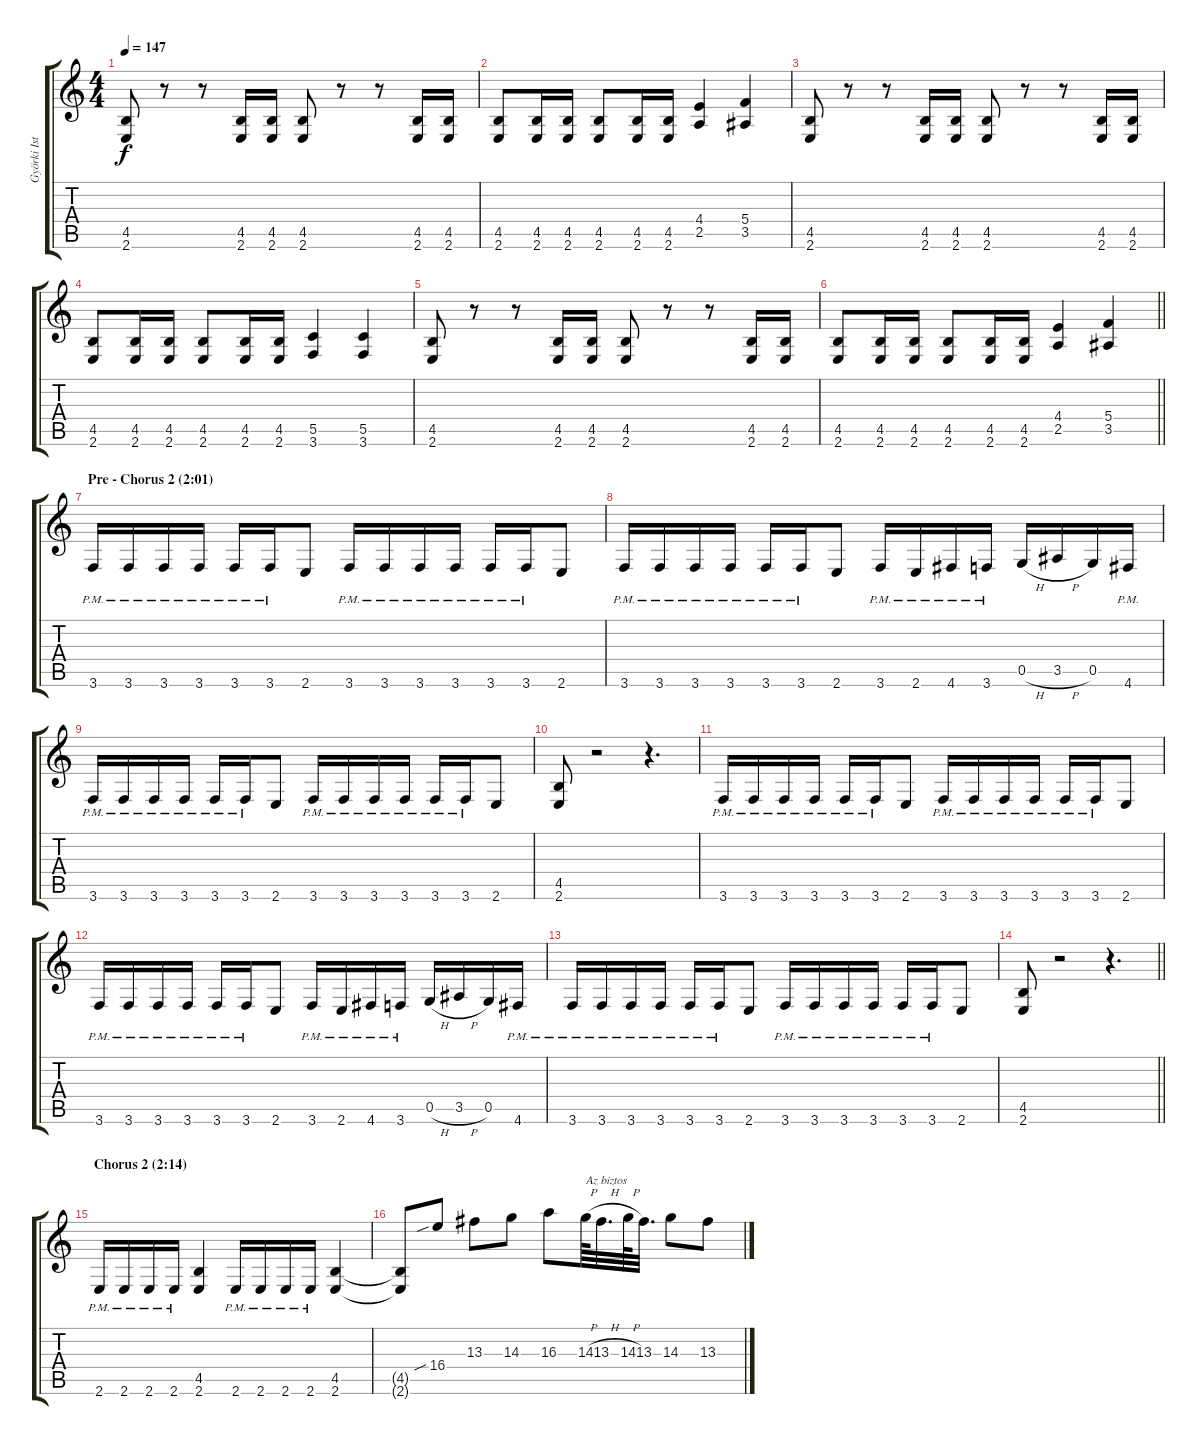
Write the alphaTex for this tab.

\track ("Györki István [Guitar 2]" "Györki Ist") {instrument distortionguitar}
\staff {score tabs}
\tuning (D4 A3 F3 C3 G2 D2) {hide}
\ts (4 4)
\tempo 147
\clef g2
\ks c
(4.5 2.6).8{dy f} r.8 r.8 (4.5 2.6).16 (4.5 2.6).16 (4.5 2.6).8 r.8 r.8 (4.5 2.6).16 (4.5 2.6).16 |
(4.5 2.6).8 (4.5 2.6).16 (4.5 2.6).16 (4.5 2.6).8 (4.5 2.6).16 (4.5 2.6).16 (4.4 2.5).4 (5.4 3.5).4 |
(4.5 2.6).8 r.8 r.8 (4.5 2.6).16 (4.5 2.6).16 (4.5 2.6).8 r.8 r.8 (4.5 2.6).16 (4.5 2.6).16 |
(4.5 2.6).8 (4.5 2.6).16 (4.5 2.6).16 (4.5 2.6).8 (4.5 2.6).16 (4.5 2.6).16 (5.5 3.6).4 (5.5 3.6).4 |
(4.5 2.6).8 r.8 r.8 (4.5 2.6).16 (4.5 2.6).16 (4.5 2.6).8 r.8 r.8 (4.5 2.6).16 (4.5 2.6).16 |
\barLineRight lightlight
(4.5 2.6).8 (4.5 2.6).16 (4.5 2.6).16 (4.5 2.6).8 (4.5 2.6).16 (4.5 2.6).16 (4.4 2.5).4 (5.4 3.5).4 |
\section ("" "Pre - Chorus 2 (2:01)")
3.6{pm}.16 3.6{pm}.16 3.6{pm}.16 3.6{pm}.16 3.6{pm}.16 3.6{pm}.16 2.6.8 3.6{pm}.16 3.6{pm}.16 3.6{pm}.16 3.6{pm}.16 3.6{pm}.16 3.6{pm}.16 2.6.8 |
3.6{pm}.16 3.6{pm}.16 3.6{pm}.16 3.6{pm}.16 3.6{pm}.16 3.6{pm}.16 2.6.8 3.6{pm}.16 2.6{pm}.16 4.6{pm}.16 3.6{pm}.16 0.5{h}.16 3.5{h}.16 0.5.16 4.6{pm}.16 |
3.6{pm}.16 3.6{pm}.16 3.6{pm}.16 3.6{pm}.16 3.6{pm}.16 3.6{pm}.16 2.6.8 3.6{pm}.16 3.6{pm}.16 3.6{pm}.16 3.6{pm}.16 3.6{pm}.16 3.6{pm}.16 2.6.8 |
(4.5 2.6).8 r.2 r.4{d} |
3.6{pm}.16 3.6{pm}.16 3.6{pm}.16 3.6{pm}.16 3.6{pm}.16 3.6{pm}.16 2.6.8 3.6{pm}.16 3.6{pm}.16 3.6{pm}.16 3.6{pm}.16 3.6{pm}.16 3.6{pm}.16 2.6.8 |
3.6{pm}.16 3.6{pm}.16 3.6{pm}.16 3.6{pm}.16 3.6{pm}.16 3.6{pm}.16 2.6.8 3.6{pm}.16 2.6{pm}.16 4.6{pm}.16 3.6{pm}.16 0.5{h}.16 3.5{h}.16 0.5.16 4.6{pm}.16 |
3.6{pm}.16 3.6{pm}.16 3.6{pm}.16 3.6{pm}.16 3.6{pm}.16 3.6{pm}.16 2.6.8 3.6{pm}.16 3.6{pm}.16 3.6{pm}.16 3.6{pm}.16 3.6{pm}.16 3.6{pm}.16 2.6.8 |
\barLineRight lightlight
(4.5 2.6).8 r.2 r.4{d} |
\section ("" "Chorus 2 (2:14)")
2.6{pm}.16 2.6{pm}.16 2.6{pm}.16 2.6{pm}.16 (4.5 2.6).4 2.6{pm}.16 2.6{pm}.16 2.6{pm}.16 2.6{pm}.16 (4.5 2.6).4 |
(4.5{t} 2.6{t}).8 16.4{sib}.8 13.3.8 14.3.8 16.3.8 14.3{h}.64{txt "Az biztos"} 13.3{h}.32{d} 14.3{h}.64 13.3.32{d} 14.3.8 13.3.8
